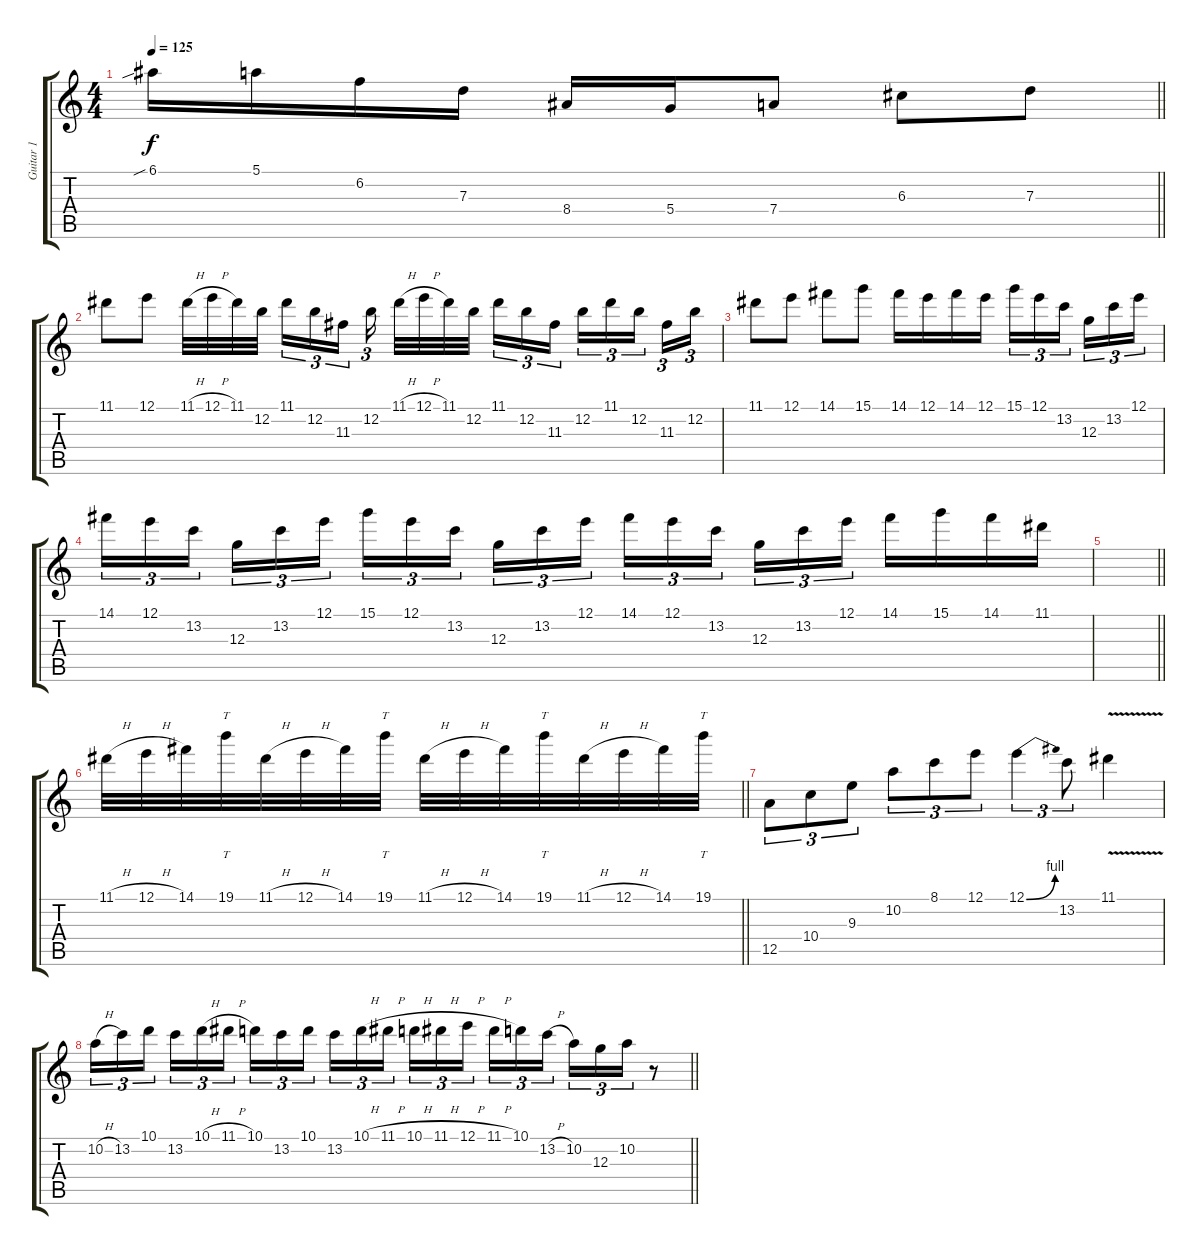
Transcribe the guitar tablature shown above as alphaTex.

\track ("Guitar 1" "Guitar 1") {instrument distortionguitar}
\staff {score tabs}
\tuning (E4 B3 G3 D3 A2 D2) {hide}
\ts (4 4)
\section ("" "")
\tempo 125
\clef g2
\barLineRight lightlight
\ks c
6.1{sib}.16{dy f} 5.1.16 6.2.16 7.3.16 8.4.16 5.4.16 7.4.8 6.3.8 7.3.8 |
\section ("" "")
11.1.8 12.1.8 11.1{h}.32 12.1{h}.32 11.1.32 12.2.32{beam splitsecondary} 11.1.16{tu (3 2)} 12.2.16{tu (3 2)} 11.3.16{tu (3 2)} 12.2.16{tu (3 2) beam splitsecondary} 11.1{h}.32 12.1{h}.32 11.1.32 12.2.32{beam splitsecondary} 11.1.16{tu (3 2)} 12.2.16{tu (3 2)} 11.3.16{tu (3 2) beam splitsecondary} 12.2.16{tu (3 2)} 11.1.16{tu (3 2)} 12.2.16{tu (3 2) beam splitsecondary} 11.3.16{tu (3 2)} 12.2.16{tu (3 2)} |
11.1.8 12.1.8 14.1.8 15.1.8 14.1.16 12.1.16 14.1.16 12.1.16 15.1.16{tu (3 2)} 12.1.16{tu (3 2)} 13.2.16{tu (3 2) beam splitsecondary} 12.3.16{tu (3 2)} 13.2.16{tu (3 2)} 12.1.16{tu (3 2)} |
14.1.16{tu (3 2)} 12.1.16{tu (3 2)} 13.2.16{tu (3 2) beam splitsecondary} 12.3.16{tu (3 2)} 13.2.16{tu (3 2)} 12.1.16{tu (3 2)} 15.1.16{tu (3 2)} 12.1.16{tu (3 2)} 13.2.16{tu (3 2) beam splitsecondary} 12.3.16{tu (3 2)} 13.2.16{tu (3 2)} 12.1.16{tu (3 2)} 14.1.16{tu (3 2)} 12.1.16{tu (3 2)} 13.2.16{tu (3 2) beam splitsecondary} 12.3.16{tu (3 2)} 13.2.16{tu (3 2)} 12.1.16{tu (3 2)} 14.1.16 15.1.16 14.1.16 11.1.16 |
\barLineRight lightlight
|
\section ("" "")
\barLineRight lightlight
11.1{h}.32 12.1{h}.32 14.1.32 19.1.32{tt} 11.1{h}.32 12.1{h}.32 14.1.32 19.1.32{tt} 11.1{h}.32 12.1{h}.32 14.1.32 19.1.32{tt} 11.1{h}.32 12.1{h}.32 14.1.32 19.1.32{tt} |
\section ("" "")
12.5.8{tu (3 2)} 10.4.8{tu (3 2)} 9.3.8{tu (3 2)} 10.2.8{tu (3 2)} 8.1.8{tu (3 2)} 12.1.8{tu (3 2)} 12.1{be (bend 0 0 60 4)}.4{tu (3 2)} 13.2.8{tu (3 2)} 11.1{v}.4 |
\barLineRight lightlight
10.2{h}.16{tu (3 2)} 13.2.16{tu (3 2)} 10.1.16{tu (3 2) beam splitsecondary} 13.2.16{tu (3 2)} 10.1{h}.16{tu (3 2)} 11.1{h}.16{tu (3 2)} 10.1.16{tu (3 2)} 13.2.16{tu (3 2)} 10.1.16{tu (3 2) beam splitsecondary} 13.2.16{tu (3 2)} 10.1{h}.16{tu (3 2)} 11.1{h}.16{tu (3 2)} 10.1{h}.16{tu (3 2)} 11.1{h}.16{tu (3 2)} 12.1{h}.16{tu (3 2) beam splitsecondary} 11.1{h}.16{tu (3 2)} 10.1.16{tu (3 2)} 13.2{h}.16{tu (3 2)} 10.2.16{tu (3 2)} 12.3.16{tu (3 2)} 10.2.16{tu (3 2)} r.8
